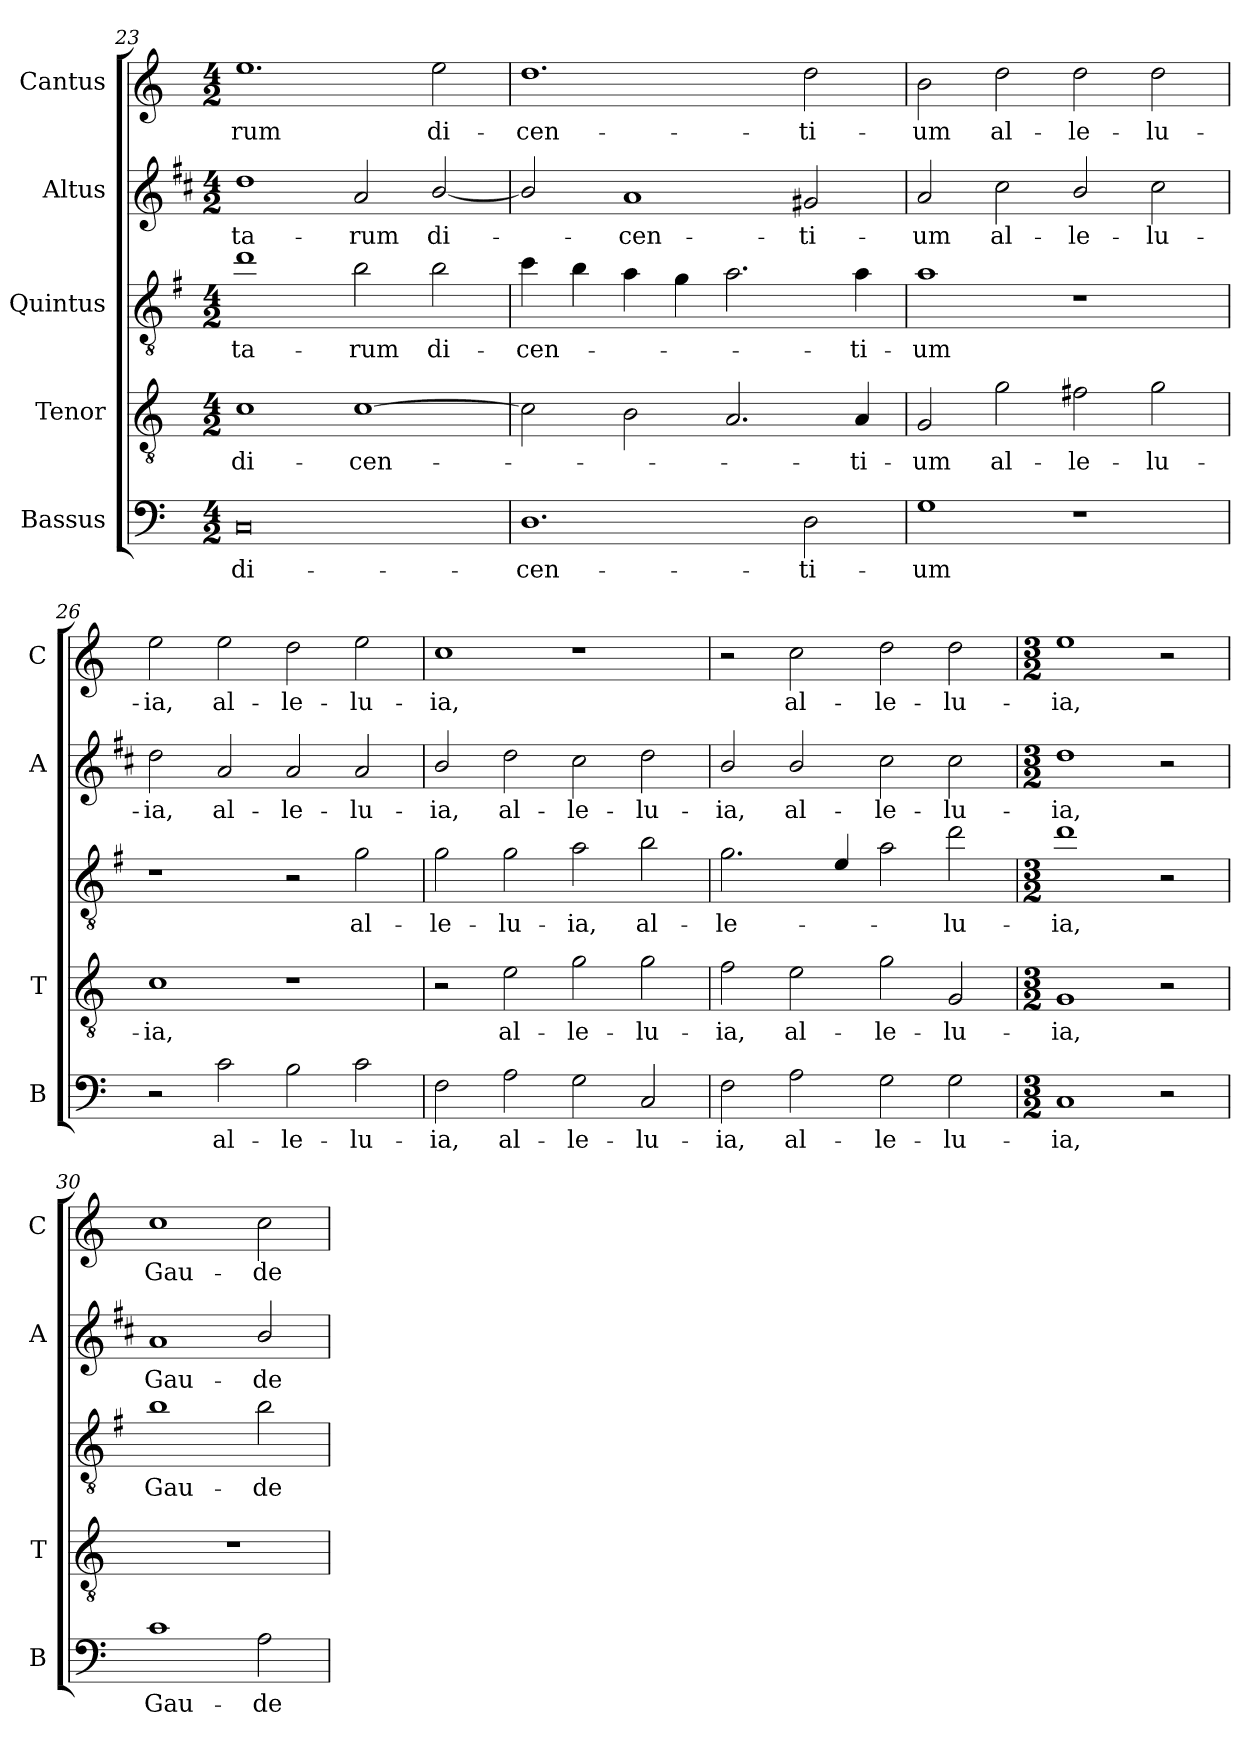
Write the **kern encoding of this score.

**kern	**text	**kern	**text	**kern	**text	**kern	**text	**kern	**text
*part5	*part5	*part4	*part4	*part3	*part3	*part2	*part2	*part1	*part1
*staff5	*staff5	*staff4	*staff4	*staff3	*staff3	*staff2	*staff2	*staff1	*staff1
*I"Bassus	*	*I"Tenor	*	*I"Quintus	*	*I"Altus	*	*I"Cantus	*
*I'B	*	*I'T	*	*	*	*I'A	*	*I'C	*
*clefF4	*	*clefGv2	*	*clefGv2	*	*clefG2	*	*clefG2	*
*	*	*	*	*ITrd4c7	*	*ITrd1c2	*	*	*
*k[]	*	*k[]	*	*k[]	*	*k[]	*	*k[]	*
*C:	*	*C:	*	*C:	*	*C:	*	*C:	*
*M4/2	*	*M4/2	*	*M4/2	*	*M4/2	*	*M4/2	*
=23	=23	=23	=23	=23	=23	=23	=23	=23	=23
!	!LO:LY:b	!	!LO:LY:b	!	!LO:LY:b	!	!LO:LY:b	!	!LO:LY:b
0C	di-	1c	di-	1g	-ta-	1cc	-ta-	1.ee	-rum
!	!	!	!LO:LY:b	!	!LO:LY:b	!	!LO:LY:b	!	!
.	.	[1c	-cen-	2e\	-rum	2g/	-rum	.	.
!	!	!	!	!	!LO:LY:b	!	!LO:LY:b	!	!LO:LY:b
.	.	.	.	2e\	di-	[2a/	di-	2ee\	di-
!!LO:LB:g=z
=24	=24	=24	=24	=24	=24	=24	=24	=24	=24
!	!LO:LY:b	!	!	!	!LO:LY:b	!	!	!	!LO:LY:b
1.D	-cen-	2c\]	.	4f\	-cen-	2a/]	.	1.dd	-cen-
.	.	.	.	4e\	.	.	.	.	.
!	!	!	!	!	!	!	!LO:LY:b	!	!
.	.	2B\	.	4d\	.	1g	-cen-	.	.
.	.	.	.	4c\	.	.	.	.	.
.	.	2.A/	.	2.d\	.	.	.	.	.
!	!LO:LY:b	!	!	!	!	!	!LO:LY:b	!	!LO:LY:b
2D\	-ti-	.	.	.	.	2f#X/	-ti-	2dd\	-ti-
!	!	!	!LO:LY:b	!	!LO:LY:b	!	!	!	!
.	.	4A/	-ti-	4d\	-ti-	.	.	.	.
=25	=25	=25	=25	=25	=25	=25	=25	=25	=25
!	!LO:LY:b	!	!LO:LY:b	!	!LO:LY:b	!	!LO:LY:b	!	!LO:LY:b
1G	-um	2G/	-um	1d	-um	2g/	-um	2b\	-um
!	!	!	!LO:LY:b	!	!	!	!LO:LY:b	!	!LO:LY:b
.	.	2g\	al-	.	.	2b\	al-	2dd\	al-
!	!	!	!LO:LY:b	!	!	!	!LO:LY:b	!	!LO:LY:b
1r	.	2f#X\	-le-	1r	.	2a/	-le-	2dd\	-le-
!	!	!	!LO:LY:b	!	!	!	!LO:LY:b	!	!LO:LY:b
.	.	2g\	-lu-	.	.	2b\	-lu-	2dd\	-lu-
=26	=26	=26	=26	=26	=26	=26	=26	=26	=26
!	!	!	!LO:LY:b	!	!	!	!LO:LY:b	!	!LO:LY:b
2r	.	1c	-ia,	1r	.	2cc\	-ia,	2ee\	-ia,
!	!LO:LY:b	!	!	!	!	!	!LO:LY:b	!	!LO:LY:b
2c\	al-	.	.	.	.	2g/	al-	2ee\	al-
!	!LO:LY:b	!	!	!	!	!	!LO:LY:b	!	!LO:LY:b
2B\	-le-	1r	.	2r	.	2g/	-le-	2dd\	-le-
!	!LO:LY:b	!	!	!	!LO:LY:b	!	!LO:LY:b	!	!LO:LY:b
2c\	-lu-	.	.	2c\	al-	2g/	-lu-	2ee\	-lu-
=27	=27	=27	=27	=27	=27	=27	=27	=27	=27
!	!LO:LY:b	!	!	!	!LO:LY:b	!	!LO:LY:b	!	!LO:LY:b
2F\	-ia,	2r	.	2c\	-le-	2a/	-ia,	1cc	-ia,
!	!LO:LY:b	!	!LO:LY:b	!	!LO:LY:b	!	!LO:LY:b	!	!
2A\	al-	2e\	al-	2c\	-lu-	2cc\	al-	.	.
!	!LO:LY:b	!	!LO:LY:b	!	!LO:LY:b	!	!LO:LY:b	!	!
2G\	-le-	2g\	-le-	2d\	-ia,	2b\	-le-	1r	.
!	!LO:LY:b	!	!LO:LY:b	!	!LO:LY:b	!	!LO:LY:b	!	!
2C/	-lu-	2g\	-lu-	2e\	al-	2cc\	-lu-	.	.
=28	=28	=28	=28	=28	=28	=28	=28	=28	=28
!	!LO:LY:b	!	!LO:LY:b	!	!LO:LY:b	!	!LO:LY:b	!	!
2F\	-ia,	2f\	-ia,	2.c\	-le-	2a/	-ia,	2r	.
!	!LO:LY:b	!	!LO:LY:b	!	!	!	!LO:LY:b	!	!LO:LY:b
2A\	al-	2e\	al-	.	.	2a/	al-	2cc\	al-
.	.	.	.	4A/	.	.	.	.	.
!	!LO:LY:b	!	!LO:LY:b	!	!	!	!LO:LY:b	!	!LO:LY:b
2G\	-le-	2g\	-le-	2d\	.	2b\	-le-	2dd\	-le-
!	!LO:LY:b	!	!LO:LY:b	!	!LO:LY:b	!	!LO:LY:b	!	!LO:LY:b
2G\	-lu-	2G/	-lu-	2g\	-lu-	2b\	-lu-	2dd\	-lu-
=29	=29	=29	=29	=29	=29	=29	=29	=29	=29
*M3/2	*	*M3/2	*	*M3/2	*	*M3/2	*	*M3/2	*
!	!LO:LY:b	!	!LO:LY:b	!	!LO:LY:b	!	!LO:LY:b	!	!LO:LY:b
1C	-ia,	1G	-ia,	1g	-ia,	1cc	-ia,	1ee	-ia,
2r	.	2r	.	2r	.	2r	.	2r	.
!!LO:LB:g=z
=30	=30	=30	=30	=30	=30	=30	=30	=30	=30
!	!LO:LY:b	!	!	!	!LO:LY:b	!	!LO:LY:b	!	!LO:LY:b
1c	Gau-	1.r	.	1e	Gau-	1g	Gau-	1cc	Gau-
!	!LO:LY:b	!	!	!	!LO:LY:b	!	!LO:LY:b	!	!LO:LY:b
2A\	-de-	.	.	2e\	-de-	2a/	-de-	2cc\	-de-
=	=	=	=	=	=	=	=	=	=
*-	*-	*-	*-	*-	*-	*-	*-	*-	*-
